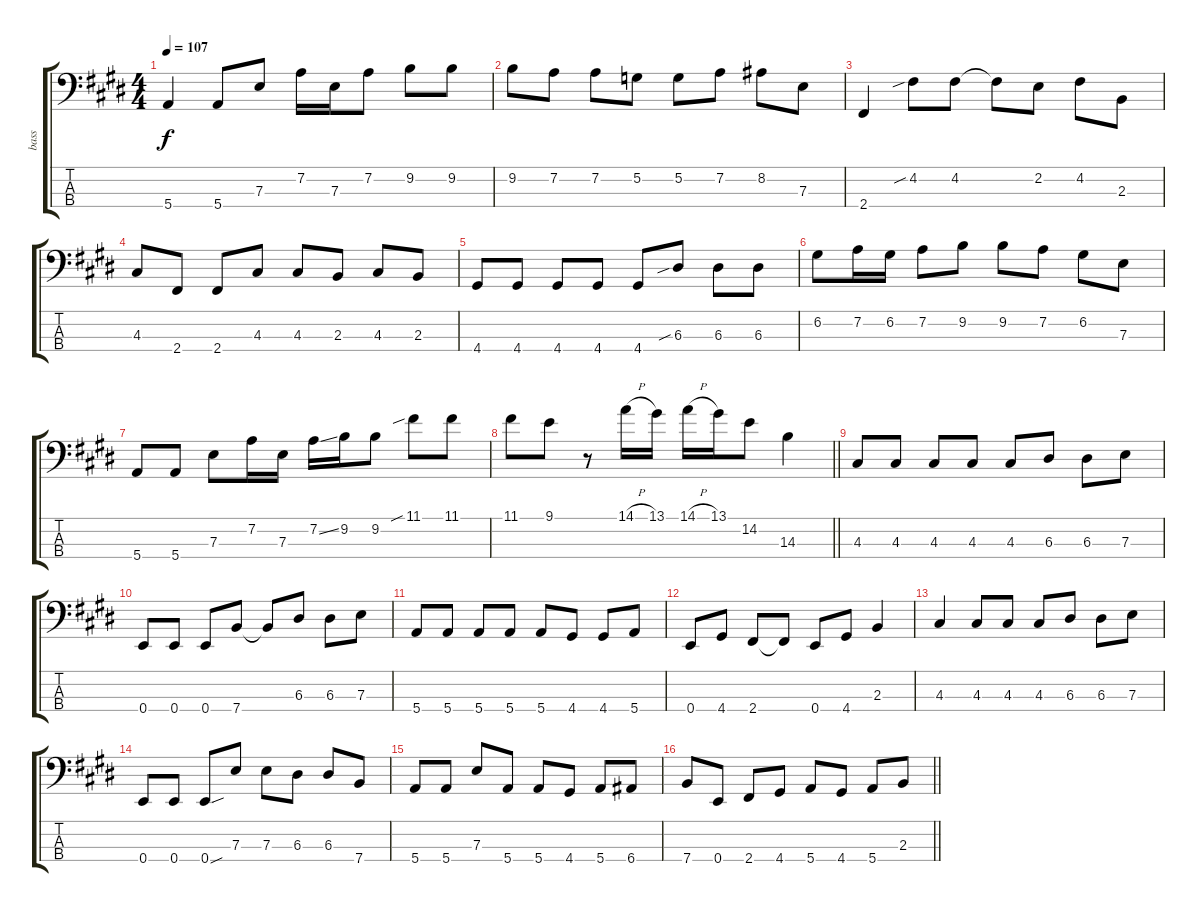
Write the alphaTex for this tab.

\track ("bass" "bass") {instrument electricbasspick}
\staff {score tabs}
\tuning (G2 D2 A1 E1) {hide}
\ts (4 4)
\tempo 107
\clef f4
\ks e
5.4.4{dy f} 5.4.8 7.3.8 7.2.16 7.3.16 7.2.8 9.2.8 9.2.8 |
9.2.8 7.2.8 7.2.8 5.2.8 5.2.8 7.2.8 8.2.8 7.3.8 |
2.4.4 4.2{sib}.8 4.2.8 4.2{t}.8 2.2.8 4.2.8 2.3.8 |
4.3.8 2.4.8 2.4.8 4.3.8 4.3.8 2.3.8 4.3.8 2.3.8 |
4.4.8 4.4.8 4.4.8 4.4.8 4.4.8 6.3{sib}.8 6.3.8 6.3.8 |
6.2.8 7.2.16 6.2.16 7.2.8 9.2.8 9.2.8 7.2.8 6.2.8 7.3.8 |
5.4.8 5.4.8 7.3.8 7.2.16 7.3.16 7.2{ss}.16 9.2.16 9.2.8 11.1{sib}.8 11.1.8 |
\barLineRight lightlight
11.1.8 9.1.8 r.8 14.1{h}.16 13.1.16 14.1{h}.16 13.1.16 14.2.8 14.3.4 |
4.3.8 4.3.8 4.3.8 4.3.8 4.3.8 6.3.8 6.3.8 7.3.8 |
0.4.8 0.4.8 0.4.8 7.4.8 7.4{t}.8 6.3.8 6.3.8 7.3.8 |
5.4.8 5.4.8 5.4.8 5.4.8 5.4.8 4.4.8 4.4.8 5.4.8 |
0.4.8 4.4.8 2.4.8 2.4{t}.8 0.4.8 4.4.8 2.3.4 |
4.3.4 4.3.8 4.3.8 4.3.8 6.3.8 6.3.8 7.3.8 |
0.4.8 0.4.8 0.4{sou}.8 7.3.8 7.3.8 6.3.8 6.3.8 7.4.8 |
5.4.8 5.4.8 7.3.8 5.4.8 5.4.8 4.4.8 5.4.8 6.4.8 |
\barLineRight lightlight
7.4.8 0.4.8 2.4.8 4.4.8 5.4.8 4.4.8 5.4.8 2.3.8
